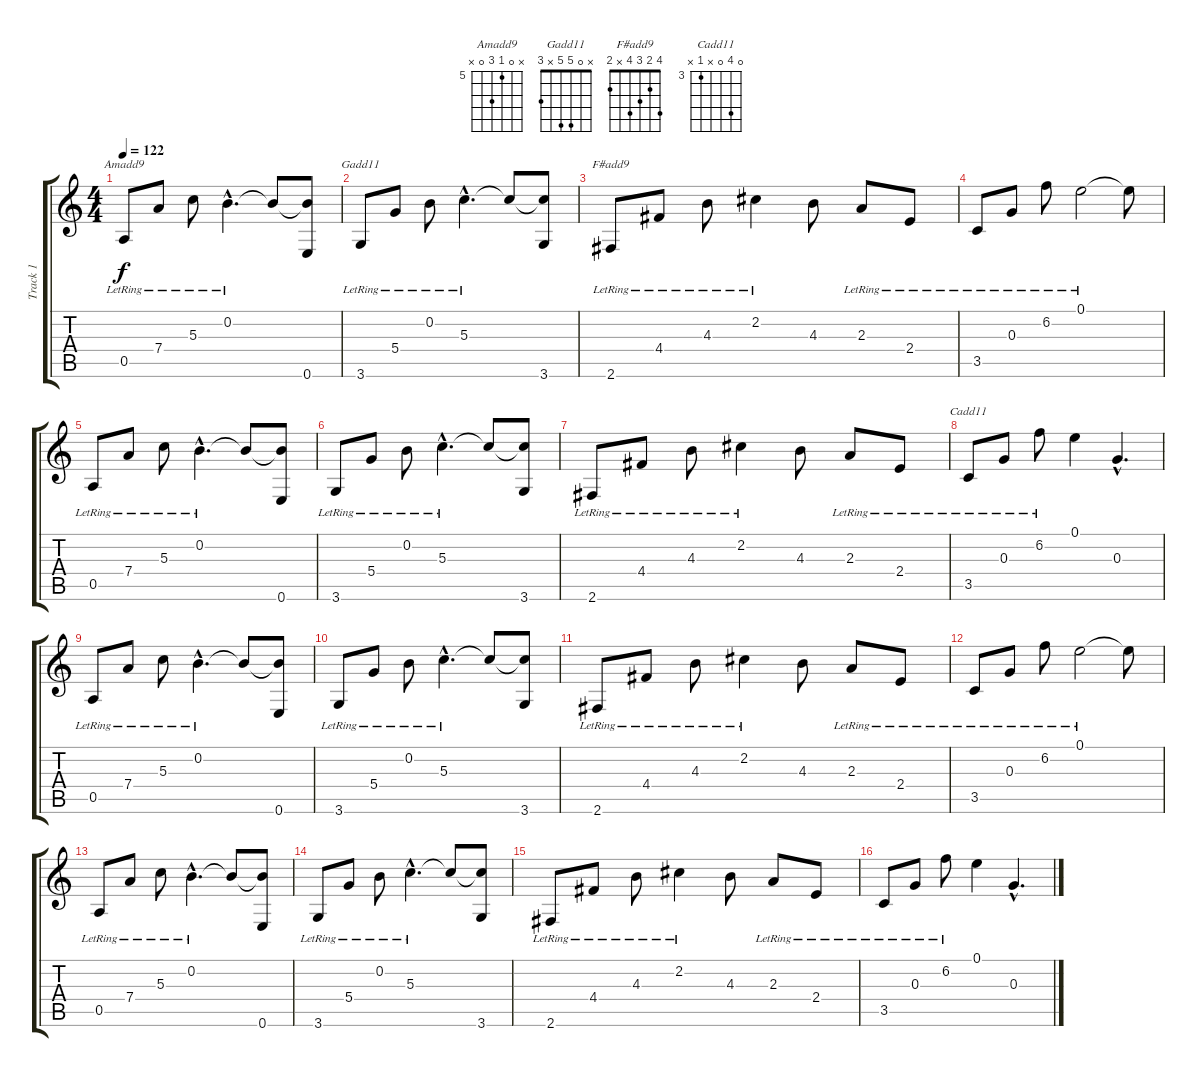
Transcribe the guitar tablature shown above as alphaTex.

\track ("Track 1" "Track 1") {instrument electricguitarjazz}
\staff {score tabs}
\tuning (E4 B3 G3 D3 A2 E2) {hide}
\chord ("Amadd9" x 0 5 7 0 x) {firstfret 5}
\chord ("Gadd11" x 0 5 5 x 3)
\chord ("F#add9" 4 2 3 4 x 2)
\chord ("Cadd11" 0 6 0 x 3 x) {firstfret 3}
\ts (4 4)
\tempo 122
\clef g2
\ks c
0.5{lr}.8{ch "Amadd9" dy f} 7.4{lr}.8 5.3{lr}.8 0.2{hac lr}.4{d} 0.2{t}.8 (0.2{t} 0.6).8 |
3.6{lr}.8{ch "Gadd11"} 5.4{lr}.8 0.2{lr}.8 5.3{hac lr}.4{d} 5.3{t}.8 (5.3{t} 3.6).8 |
2.6{lr}.8{ch "F#add9"} 4.4{lr}.8 4.3{lr}.8 2.2{lr}.4 4.3.8 2.3{lr}.8 2.4{lr}.8 |
3.5{lr}.8 0.3{lr}.8 6.2{lr}.8 0.1{lr}.2 0.1{t}.8 |
0.5{lr}.8 7.4{lr}.8 5.3{lr}.8 0.2{hac lr}.4{d} 0.2{t}.8 (0.2{t} 0.6).8 |
3.6{lr}.8 5.4{lr}.8 0.2{lr}.8 5.3{hac lr}.4{d} 5.3{t}.8 (5.3{t} 3.6).8 |
2.6{lr}.8 4.4{lr}.8 4.3{lr}.8 2.2{lr}.4 4.3.8 2.3{lr}.8 2.4{lr}.8 |
3.5{lr}.8{ch "Cadd11"} 0.3{lr}.8 6.2{lr}.8 0.1.4 0.3{hac}.4{d} |
0.5{lr}.8 7.4{lr}.8 5.3{lr}.8 0.2{hac lr}.4{d} 0.2{t}.8 (0.2{t} 0.6).8 |
3.6{lr}.8 5.4{lr}.8 0.2{lr}.8 5.3{hac lr}.4{d} 5.3{t}.8 (5.3{t} 3.6).8 |
2.6{lr}.8 4.4{lr}.8 4.3{lr}.8 2.2{lr}.4 4.3.8 2.3{lr}.8 2.4{lr}.8 |
3.5{lr}.8 0.3{lr}.8 6.2{lr}.8 0.1{lr}.2 0.1{t}.8 |
0.5{lr}.8 7.4{lr}.8 5.3{lr}.8 0.2{hac lr}.4{d} 0.2{t}.8 (0.2{t} 0.6).8 |
3.6{lr}.8 5.4{lr}.8 0.2{lr}.8 5.3{hac lr}.4{d} 5.3{t}.8 (5.3{t} 3.6).8 |
2.6{lr}.8 4.4{lr}.8 4.3{lr}.8 2.2{lr}.4 4.3.8 2.3{lr}.8 2.4{lr}.8 |
3.5{lr}.8 0.3{lr}.8 6.2{lr}.8 0.1.4 0.3{hac}.4{d}
